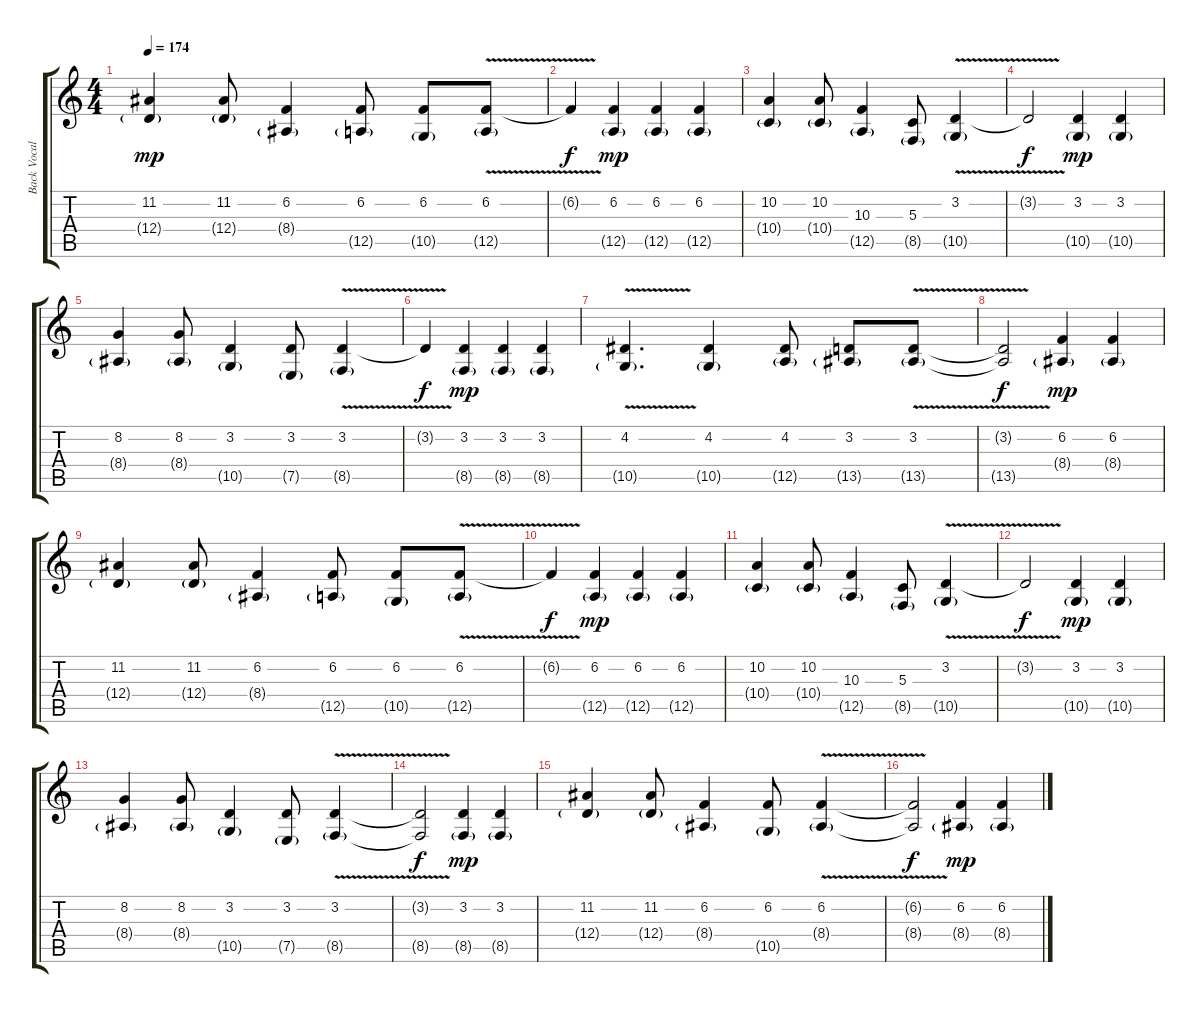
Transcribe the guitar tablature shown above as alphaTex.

\track ("Back Vocal" "Back Vocal") {instrument oboe}
\staff {score tabs}
\tuning (E4 B3 G3 D3 A2 E2) {hide}
\ts (4 4)
\tempo 174
\clef g2
\ks c
(11.2 12.4{g}).4{dy mp} (11.2 12.4{g}).8 (6.2 8.4{g}).4 (6.2 12.5{g}).8 (6.2 10.5{g}).8 (6.2{v} 12.5{g}).8 |
6.2{t}.4{dy f} (6.2 12.5{g}).4{dy mp} (6.2 12.5{g}).4 (6.2 12.5{g}).4 |
(10.2 10.4{g}).4 (10.2 10.4{g}).8 (10.3 12.5{g}).4 (5.3 8.5{g}).8 (3.2{v} 10.5{g}).4 |
3.2{t}.2{dy f} (3.2 10.5{g}).4{dy mp} (3.2 10.5{g}).4 |
(8.2 8.4{g}).4 (8.2 8.4{g}).8 (3.2 10.5{g}).4 (3.2 7.5{g}).8 (3.2{v} 8.5{g}).4 |
3.2{t}.4{dy f} (3.2 8.5{g}).4{dy mp} (3.2 8.5{g}).4 (3.2 8.5{g}).4 |
(4.2{v} 10.5{g}).4{d} (4.2 10.5{g}).4 (4.2 12.5{g}).8 (3.2 13.5{g}).8 (3.2{v} 13.5{v g}).8 |
(3.2{t} 13.5{t}).2{dy f} (6.2 8.4{g}).4{dy mp} (6.2 8.4{g}).4 |
(11.2 12.4{g}).4 (11.2 12.4{g}).8 (6.2 8.4{g}).4 (6.2 12.5{g}).8 (6.2 10.5{g}).8 (6.2{v} 12.5{g}).8 |
6.2{t}.4{dy f} (6.2 12.5{g}).4{dy mp} (6.2 12.5{g}).4 (6.2 12.5{g}).4 |
(10.2 10.4{g}).4 (10.2 10.4{g}).8 (10.3 12.5{g}).4 (5.3 8.5{g}).8 (3.2{v} 10.5{g}).4 |
3.2{t}.2{dy f} (3.2 10.5{g}).4{dy mp} (3.2 10.5{g}).4 |
(8.2 8.4{g}).4 (8.2 8.4{g}).8 (3.2 10.5{g}).4 (3.2 7.5{g}).8 (3.2{v} 8.5{g}).4 |
(3.2{t} 8.5{t}).2{dy f} (3.2 8.5{g}).4{dy mp} (3.2 8.5{g}).4 |
(11.2 12.4{g}).4 (11.2 12.4{g}).8 (6.2 8.4{g}).4 (6.2 10.5{g}).8 (6.2{v} 8.4{v g}).4 |
(6.2{t} 8.4{t}).2{dy f} (6.2 8.4{g}).4{dy mp} (6.2 8.4{g}).4
